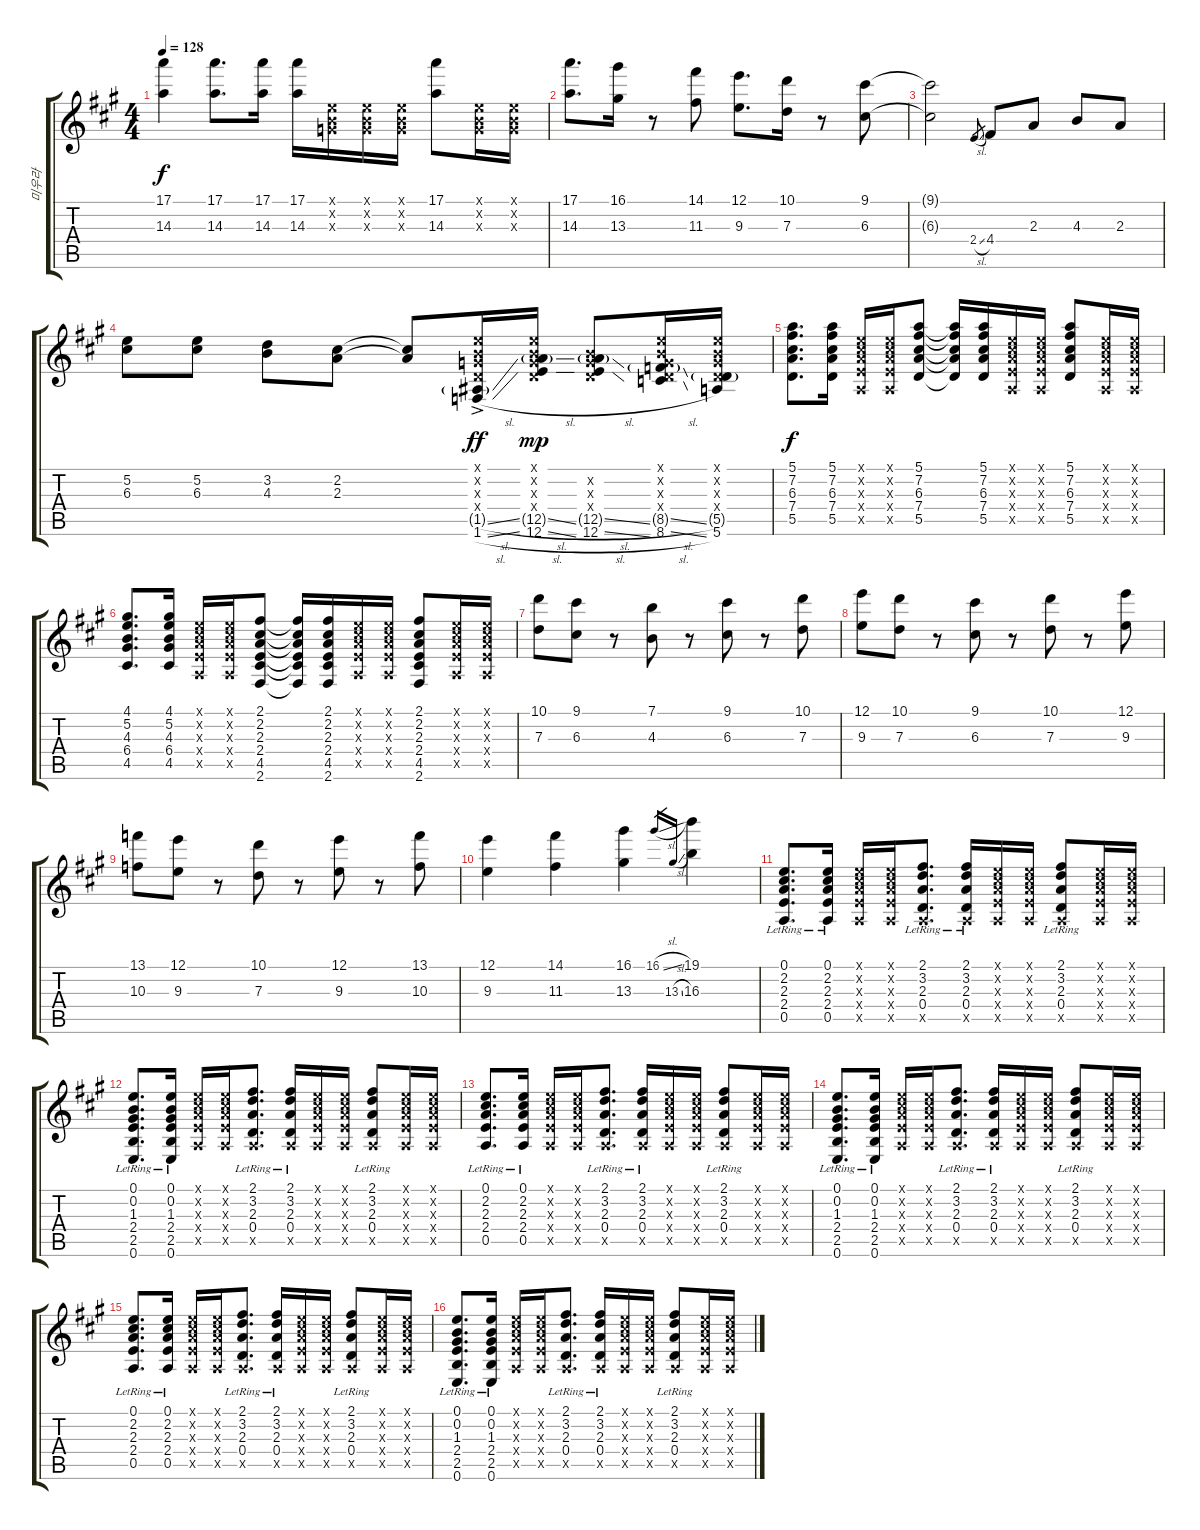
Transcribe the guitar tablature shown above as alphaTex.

\track ("미우라" "미우라") {instrument acousticguitarsteel}
\staff {score tabs}
\tuning (E4 B3 G3 D3 A2 E2) {hide}
\ts (4 4)
\tempo 128
\clef g2
\ks a
(17.1{t} 14.3{t}).4{dy f} (17.1 14.3).8{d} (17.1 14.3).16 (17.1 14.3).16 (0.1{x} 0.2{x} 0.3{x}).16 (0.1{x} 0.2{x} 0.3{x}).16 (0.1{x} 0.2{x} 0.3{x}).16 (17.1 14.3).8 (0.1{x} 0.2{x} 0.3{x}).16 (0.1{x} 0.2{x} 0.3{x}).16 |
(17.1 14.3).8{d} (16.1 13.3).16 r.8 (14.1 11.3).8 (12.1 9.3).8{d} (10.1 7.3).16 r.8 (9.1 6.3).8 |
(9.1{t} 6.3{t}).2 2.4{sl}.8{gr} 4.4.8 2.3.8 4.3.8 2.3.8 |
(5.2 6.3).8 (5.2 6.3).8 (3.2 4.3).8 (2.2 2.3).8 (2.2{t} 2.3{t}).8 (0.1{x} 0.2{x} 0.3{x} 0.4{x} 1.5{sl g} 1.6{sl ac}).16{dy ff} (0.1{x} 0.2{x} 0.3{x} 0.4{x} 12.5{sl g} 12.6{sl}).16{dy mp} (0.2{x} 0.3{x} 0.4{x} 12.5{sl g} 12.6{sl}).8 (0.1{x} 0.2{x} 0.3{x} 0.4{x} 8.5{sl g} 8.6{sl}).16 (0.1{x} 0.2{x} 0.3{x} 0.4{x} 5.5{g} 5.6).16 |
(5.1 7.2 6.3 7.4 5.5).8{d dy f} (5.1 7.2 6.3 7.4 5.5).16 (0.1{x} 2.2{x} 2.3{x} 2.4{x} 0.5{x}).16 (0.1{x} 2.2{x} 2.3{x} 2.4{x} 0.5{x}).16 (5.1 7.2 6.3 7.4 5.5).8 (5.1{t} 7.2{t} 6.3{t} 7.4{t} 5.5{t}).16 (5.1 7.2 6.3 7.4 5.5).16 (0.1{x} 2.2{x} 2.3{x} 2.4{x} 0.5{x}).16 (0.1{x} 2.2{x} 2.3{x} 2.4{x} 0.5{x}).16 (5.1 7.2 6.3 7.4 5.5).8 (0.1{x} 2.2{x} 2.3{x} 2.4{x} 0.5{x}).16 (0.1{x} 2.2{x} 2.3{x} 2.4{x} 0.5{x}).16 |
(4.1 5.2 4.3 6.4 4.5).8{d} (4.1 5.2 4.3 6.4 4.5).16 (0.1{x} 2.2{x} 2.3{x} 2.4{x} 0.5{x}).16 (0.1{x} 2.2{x} 2.3{x} 2.4{x} 0.5{x}).16 (2.1 2.2 2.3 2.4 4.5 2.6).8 (2.1{t} 2.2{t} 2.3{t} 2.4{t} 4.5{t} 2.6{t}).16 (2.1 2.2 2.3 2.4 4.5 2.6).16 (0.1{x} 2.2{x} 2.3{x} 2.4{x} 0.5{x}).16 (0.1{x} 2.2{x} 2.3{x} 2.4{x} 0.5{x}).16 (2.1 2.2 2.3 2.4 4.5 2.6).8 (0.1{x} 2.2{x} 2.3{x} 2.4{x} 0.5{x}).16 (0.1{x} 2.2{x} 2.3{x} 2.4{x} 0.5{x}).16 |
(10.1 7.3).8 (9.1 6.3).8 r.8 (7.1 4.3).8 r.8 (9.1 6.3).8 r.8 (10.1 7.3).8 |
(12.1 9.3).8 (10.1 7.3).8 r.8 (9.1 6.3).8 r.8 (10.1 7.3).8 r.8 (12.1 9.3).8 |
(13.1 10.3).8 (12.1 9.3).8 r.8 (10.1 7.3).8 r.8 (12.1 9.3).8 r.8 (13.1 10.3).8 |
(12.1 9.3).4 (14.1 11.3).4 (16.1 13.3).4 16.1{sl}.16{gr} 13.3{sl}.16{gr} (19.1 16.3).4 |
(0.1{lr} 2.2{lr} 2.3{lr} 2.4{lr} 0.5{lr}).8{d} (0.1{lr} 2.2{lr} 2.3{lr} 2.4{lr} 0.5{lr}).16 (0.1{x} 2.2{x} 2.3{x} 2.4{x} 0.5{x}).16 (0.1{x} 2.2{x} 2.3{x} 2.4{x} 0.5{x}).16 (2.1{lr} 3.2{lr} 2.3{lr} 0.4{lr} 0.5{x}).8{d} (2.1{lr} 3.2{lr} 2.3{lr} 0.4{lr} 0.5{x}).16 (0.1{x} 2.2{x} 2.3{x} 2.4{x} 0.5{x}).16 (0.1{x} 2.2{x} 2.3{x} 2.4{x} 0.5{x}).16 (2.1{lr} 3.2{lr} 2.3{lr} 0.4{lr} 0.5{x}).8 (0.1{x} 2.2{x} 2.3{x} 2.4{x} 0.5{x}).16 (0.1{x} 2.2{x} 2.3{x} 2.4{x} 0.5{x}).16 |
(0.1{lr} 0.2{lr} 1.3{lr} 2.4{lr} 2.5{lr} 0.6{lr}).8{d} (0.1{lr} 0.2{lr} 1.3{lr} 2.4{lr} 2.5{lr} 0.6{lr}).16 (0.1{x} 2.2{x} 2.3{x} 2.4{x} 0.5{x}).16 (0.1{x} 2.2{x} 2.3{x} 2.4{x} 0.5{x}).16 (2.1{lr} 3.2{lr} 2.3{lr} 0.4{lr} 0.5{x}).8{d} (2.1{lr} 3.2{lr} 2.3{lr} 0.4{lr} 0.5{x}).16 (0.1{x} 2.2{x} 2.3{x} 2.4{x} 0.5{x}).16 (0.1{x} 2.2{x} 2.3{x} 2.4{x} 0.5{x}).16 (2.1{lr} 3.2{lr} 2.3{lr} 0.4{lr} 0.5{x}).8 (0.1{x} 2.2{x} 2.3{x} 2.4{x} 0.5{x}).16 (0.1{x} 2.2{x} 2.3{x} 2.4{x} 0.5{x}).16 |
(0.1{lr} 2.2{lr} 2.3{lr} 2.4{lr} 0.5{lr}).8{d} (0.1{lr} 2.2{lr} 2.3{lr} 2.4{lr} 0.5{lr}).16 (0.1{x} 2.2{x} 2.3{x} 2.4{x} 0.5{x}).16 (0.1{x} 2.2{x} 2.3{x} 2.4{x} 0.5{x}).16 (2.1{lr} 3.2{lr} 2.3{lr} 0.4{lr} 0.5{x}).8{d} (2.1{lr} 3.2{lr} 2.3{lr} 0.4{lr} 0.5{x}).16 (0.1{x} 2.2{x} 2.3{x} 2.4{x} 0.5{x}).16 (0.1{x} 2.2{x} 2.3{x} 2.4{x} 0.5{x}).16 (2.1{lr} 3.2{lr} 2.3{lr} 0.4{lr} 0.5{x}).8 (0.1{x} 2.2{x} 2.3{x} 2.4{x} 0.5{x}).16 (0.1{x} 2.2{x} 2.3{x} 2.4{x} 0.5{x}).16 |
(0.1{lr} 0.2{lr} 1.3{lr} 2.4{lr} 2.5{lr} 0.6{lr}).8{d} (0.1{lr} 0.2{lr} 1.3{lr} 2.4{lr} 2.5{lr} 0.6{lr}).16 (0.1{x} 2.2{x} 2.3{x} 2.4{x} 0.5{x}).16 (0.1{x} 2.2{x} 2.3{x} 2.4{x} 0.5{x}).16 (2.1{lr} 3.2{lr} 2.3{lr} 0.4{lr} 0.5{x}).8{d} (2.1{lr} 3.2{lr} 2.3{lr} 0.4{lr} 0.5{x}).16 (0.1{x} 2.2{x} 2.3{x} 2.4{x} 0.5{x}).16 (0.1{x} 2.2{x} 2.3{x} 2.4{x} 0.5{x}).16 (2.1{lr} 3.2{lr} 2.3{lr} 0.4{lr} 0.5{x}).8 (0.1{x} 2.2{x} 2.3{x} 2.4{x} 0.5{x}).16 (0.1{x} 2.2{x} 2.3{x} 2.4{x} 0.5{x}).16 |
(0.1{lr} 2.2{lr} 2.3{lr} 2.4{lr} 0.5{lr}).8{d} (0.1{lr} 2.2{lr} 2.3{lr} 2.4{lr} 0.5{lr}).16 (0.1{x} 2.2{x} 2.3{x} 2.4{x} 0.5{x}).16 (0.1{x} 2.2{x} 2.3{x} 2.4{x} 0.5{x}).16 (2.1{lr} 3.2{lr} 2.3{lr} 0.4{lr} 0.5{x}).8{d} (2.1{lr} 3.2{lr} 2.3{lr} 0.4{lr} 0.5{x}).16 (0.1{x} 2.2{x} 2.3{x} 2.4{x} 0.5{x}).16 (0.1{x} 2.2{x} 2.3{x} 2.4{x} 0.5{x}).16 (2.1{lr} 3.2{lr} 2.3{lr} 0.4{lr} 0.5{x}).8 (0.1{x} 2.2{x} 2.3{x} 2.4{x} 0.5{x}).16 (0.1{x} 2.2{x} 2.3{x} 2.4{x} 0.5{x}).16 |
(0.1{lr} 0.2{lr} 1.3{lr} 2.4{lr} 2.5{lr} 0.6{lr}).8{d} (0.1{lr} 0.2{lr} 1.3{lr} 2.4{lr} 2.5{lr} 0.6{lr}).16 (0.1{x} 2.2{x} 2.3{x} 2.4{x} 0.5{x}).16 (0.1{x} 2.2{x} 2.3{x} 2.4{x} 0.5{x}).16 (2.1{lr} 3.2{lr} 2.3{lr} 0.4{lr} 0.5{x}).8{d} (2.1{lr} 3.2{lr} 2.3{lr} 0.4{lr} 0.5{x}).16 (0.1{x} 2.2{x} 2.3{x} 2.4{x} 0.5{x}).16 (0.1{x} 2.2{x} 2.3{x} 2.4{x} 0.5{x}).16 (2.1{lr} 3.2{lr} 2.3{lr} 0.4{lr} 0.5{x}).8 (0.1{x} 2.2{x} 2.3{x} 2.4{x} 0.5{x}).16 (0.1{x} 2.2{x} 2.3{x} 2.4{x} 0.5{x}).16
